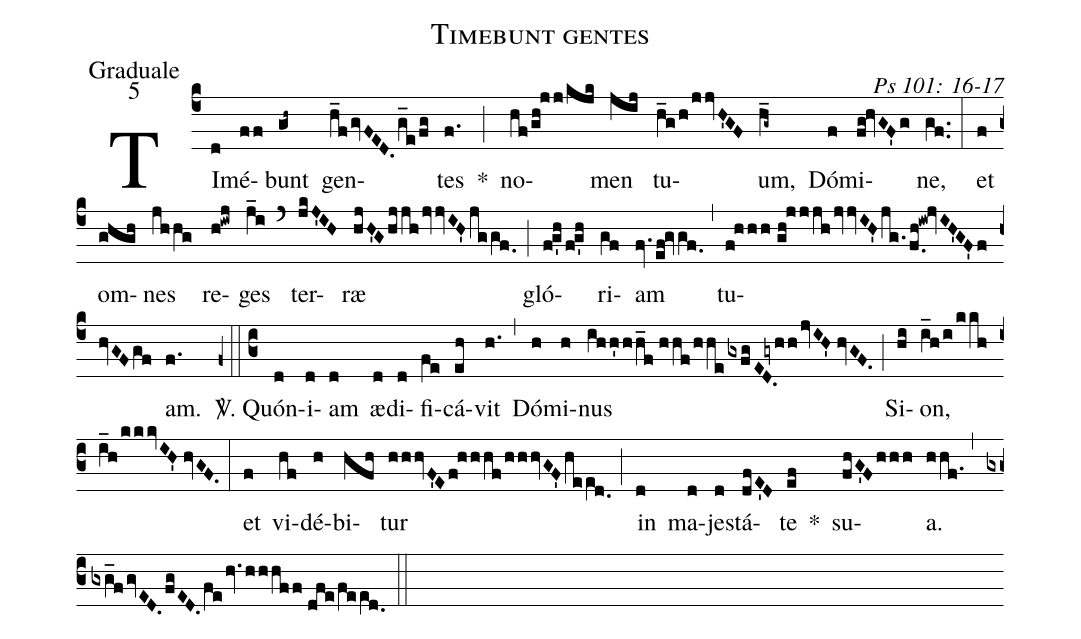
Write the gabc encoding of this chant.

name: Timebunt gentes;
office-part: Graduale;
mode: 5;
commentary: Ps 101: 16-17;
%%
(c4) TI(d)mé(ff)bunt(gh~) gen(h_fgvFED.g_e/fg)tes(f.) *(;)
no(hf/gh!jj/kjk)men(jij) tu(h_g/h/jjvH'GF)um,(h_g~) Dó(f)mi(fg!hvGF'g)ne,(gf..) (:)
et(f) om(ghgh)nes(jhhg) re(h!iwj)ges(j_i) (`) ter(jkJ'IH)ræ(hjH'GhjjhjvvIH'jggf.0) (;) gló(fg'hfg'h)ri(gf)am(fv.ef!gvgf.0) (,) tu(f!hhh//gh!jjjhjvvIH'jg./f.0h!iw!jvIH'GF'f//hvGFgf)am.(f.) (z0::c3)
<sp>V/</sp>. Quón(d)i(d)am(d) æ(d)di(d)fi(fe)cá(eh)vit(h.) (,) Dó(h)mi(h)nus(ihh'hh_f//hhf/hhegxfgE0/[-0.5]{/[0.5]gy}D0.0/[-0.5]hhjvIH'//hvGF.) (;) Si(hi)on,(i_h/i/kkh i_h/kkkvIH'//hvGF.) (:)
et(f) vi(hf)dé(h)bi(hfh)tur(hhhvF'Ef!hhhf/hhhvGF'hee[ll:1]d.0) (;) in(d) ma(d)jes(d)tá(dfE'D)te(ef) *() su(fhG'Fhhh)a.(hhf.) (,) (gxg_fgvED.fgED.fehv.hhhff//dfe/fee[ll:1]d.0) (::)
